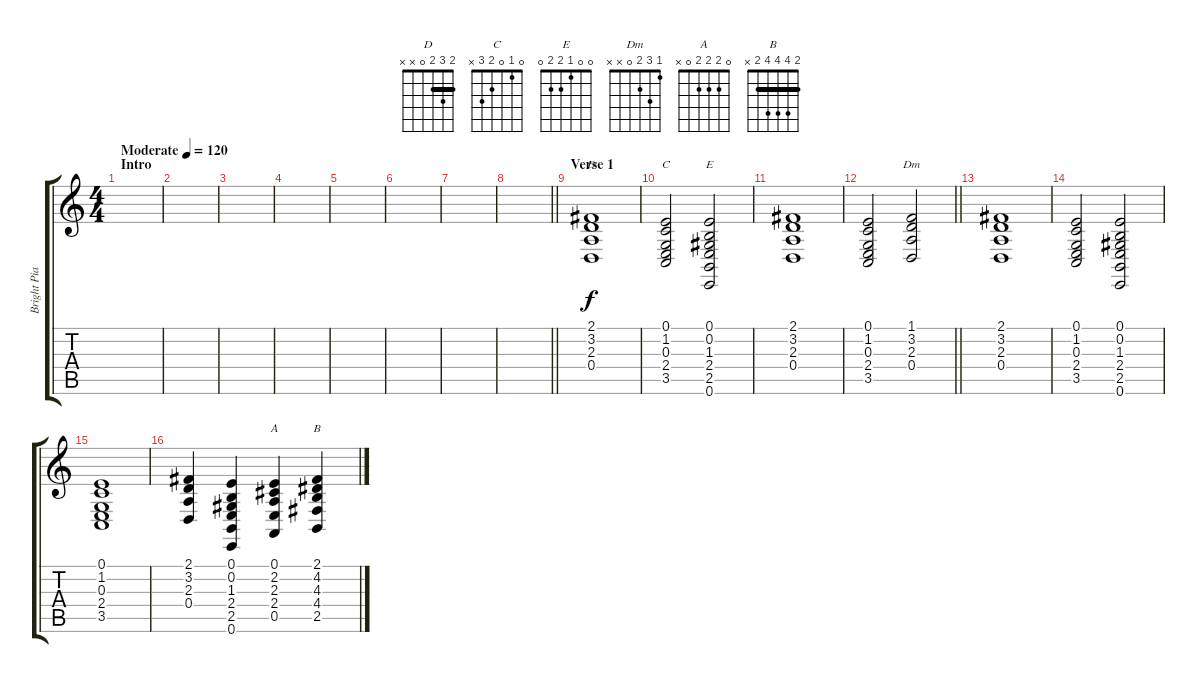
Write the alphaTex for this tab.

\track ("Bright Piano" "Bright Pia") {instrument brightacousticpiano}
\staff {score tabs}
\tuning (E4 B3 G3 D3 A2 E2) {hide}
\chord ("D" 2 3 2 0 x x) {barre 2}
\chord ("C" 0 1 0 2 3 x)
\chord ("E" 0 0 1 2 2 0)
\chord ("Dm" 1 3 2 0 x x)
\chord ("A" 0 2 2 2 0 x)
\chord ("B" 2 4 4 4 2 x) {barre 2}
\ts (4 4)
\section ("" "Intro")
\tempo (120 "Moderate")
\clef g2
\ks c
|
|
|
|
|
|
|
\barLineRight lightlight
|
\section ("" "Verse 1")
(2.1 3.2 2.3 0.4).1{ch "D"} |
(0.1 1.2 0.3 2.4 3.5).2{ch "C"} (0.1 0.2 1.3 2.4 2.5 0.6).2{ch "E"} |
(2.1 3.2 2.3 0.4).1 |
\barLineRight lightlight
(0.1 1.2 0.3 2.4 3.5).2 (1.1 3.2 2.3 0.4).2{ch "Dm"} |
(2.1 3.2 2.3 0.4).1 |
(0.1 1.2 0.3 2.4 3.5).2 (0.1 0.2 1.3 2.4 2.5 0.6).2 |
(0.1 1.2 0.3 2.4 3.5).1 |
(2.1 3.2 2.3 0.4).4 (0.1 0.2 1.3 2.4 2.5 0.6).4 (0.1 2.2 2.3 2.4 0.5).4{ch "A"} (2.1 4.2 4.3 4.4 2.5).4{ch "B"}
